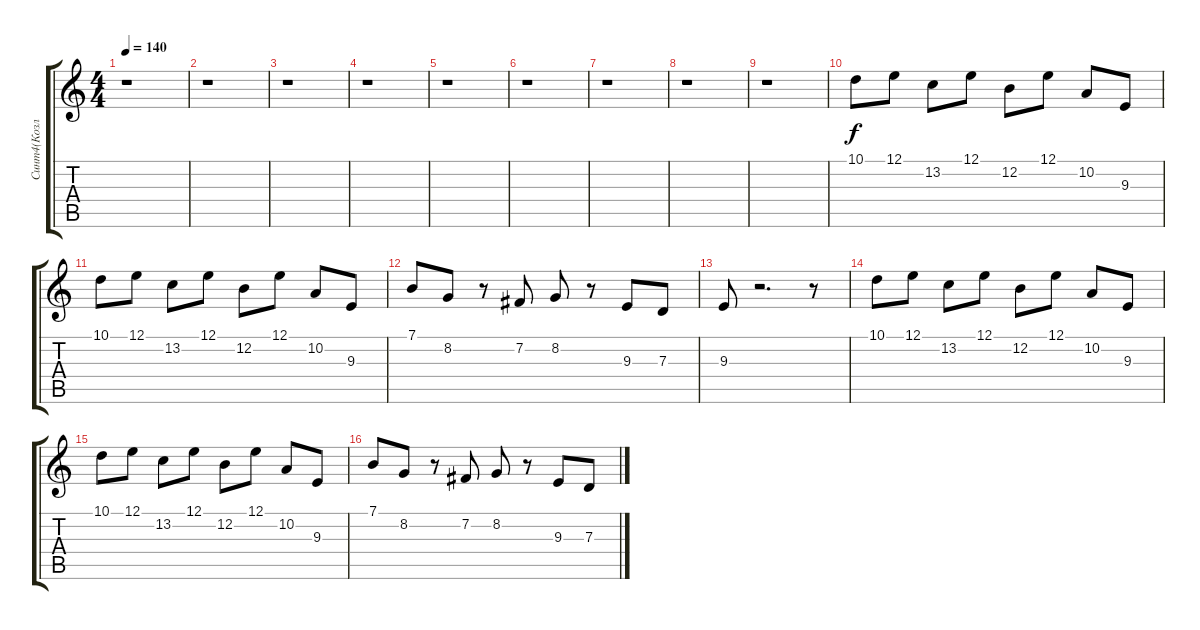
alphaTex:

\track ("Синт4(Козлов)" "Синт4(Козл") {instrument pizzicatostrings}
\staff {score tabs}
\tuning (E4 B3 G3 D3 A2 E2) {hide}
\ts (4 4)
\tempo 140
\clef g2
\ks c
r.1{dy f} |
r.1 |
r.1 |
r.1 |
r.1 |
r.1 |
r.1 |
r.1 |
r.1 |
10.1.8 12.1.8 13.2.8 12.1.8 12.2.8 12.1.8 10.2.8 9.3.8 |
10.1.8 12.1.8 13.2.8 12.1.8 12.2.8 12.1.8 10.2.8 9.3.8 |
7.1.8 8.2.8 r.8 7.2.8 8.2.8 r.8 9.3.8 7.3.8 |
9.3.8 r.2{d} r.8 |
10.1.8 12.1.8 13.2.8 12.1.8 12.2.8 12.1.8 10.2.8 9.3.8 |
10.1.8 12.1.8 13.2.8 12.1.8 12.2.8 12.1.8 10.2.8 9.3.8 |
7.1.8 8.2.8 r.8 7.2.8 8.2.8 r.8 9.3.8 7.3.8
